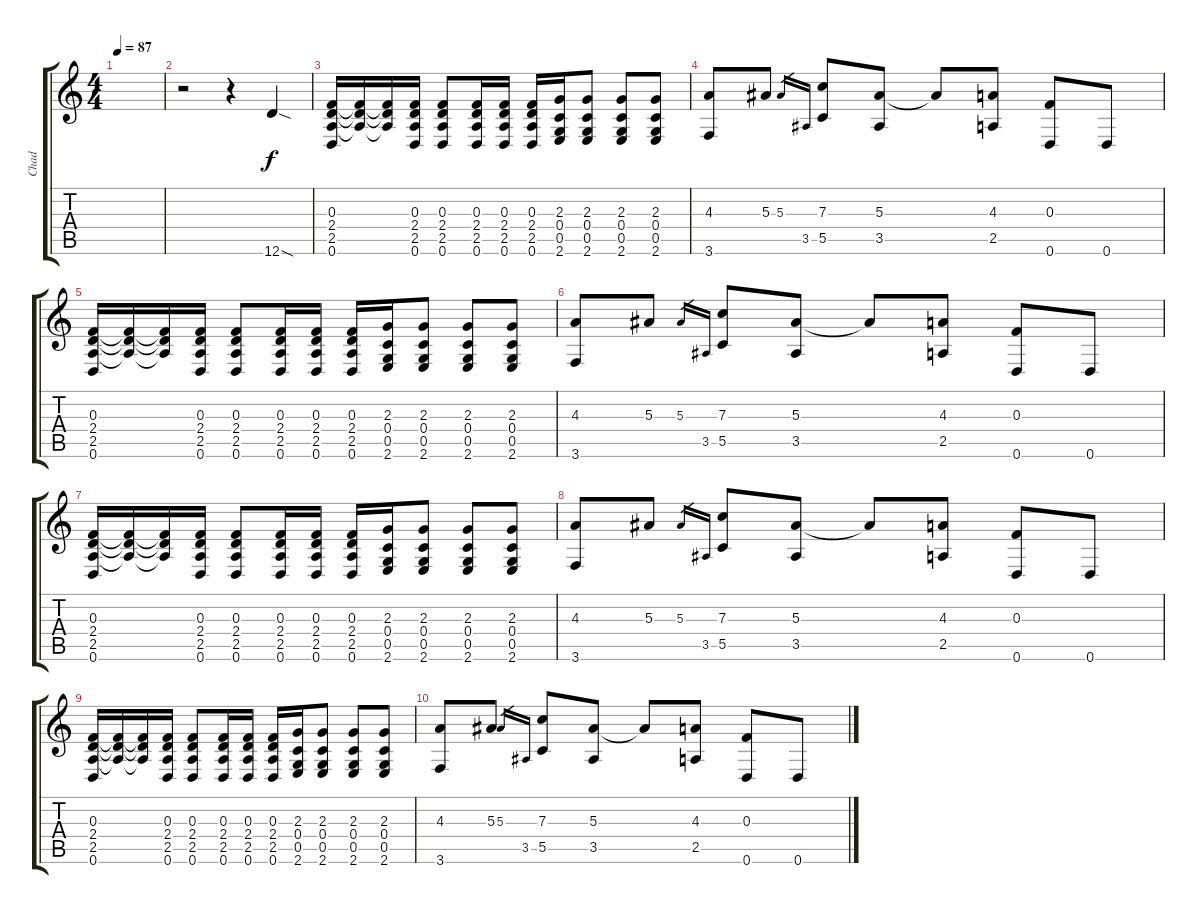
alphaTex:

\track ("Chad" "Chad") {instrument overdrivenguitar}
\staff {score tabs}
\tuning (D4 A3 F3 C3 G2 D2) {hide}
\ts (4 4)
\tempo 87
\clef g2
\ks c
|
r.2 r.4 12.6{sod}.4 |
(0.3 2.4 2.5 0.6).16 (0.3{t} 2.4{t} 2.5{t}).16 (0.3{t} 2.4{t} 2.5{t}).16 (0.3 2.4 2.5 0.6).16 (0.3 2.4 2.5 0.6).8 (0.3 2.4 2.5 0.6).16 (0.3 2.4 2.5 0.6).16 (0.3 2.4 2.5 0.6).16 (2.3 0.4 0.5 2.6).16 (2.3 0.4 0.5 2.6).8 (2.3 0.4 0.5 2.6).8 (2.3 0.4 0.5 2.6).8 |
(4.3 3.6).8 5.3.8 5.3.16{gr} 3.5.16{gr} (7.3 5.5).8 (5.3 3.5).8 5.3{t}.8 (4.3 2.5).8 (0.3 0.6).8 0.6.8 |
(0.3 2.4 2.5 0.6).16 (0.3{t} 2.4{t} 2.5{t}).16 (0.3{t} 2.4{t} 2.5{t}).16 (0.3 2.4 2.5 0.6).16 (0.3 2.4 2.5 0.6).8 (0.3 2.4 2.5 0.6).16 (0.3 2.4 2.5 0.6).16 (0.3 2.4 2.5 0.6).16 (2.3 0.4 0.5 2.6).16 (2.3 0.4 0.5 2.6).8 (2.3 0.4 0.5 2.6).8 (2.3 0.4 0.5 2.6).8 |
(4.3 3.6).8 5.3.8 5.3.16{gr} 3.5.16{gr} (7.3 5.5).8 (5.3 3.5).8 5.3{t}.8 (4.3 2.5).8 (0.3 0.6).8 0.6.8 |
(0.3 2.4 2.5 0.6).16 (0.3{t} 2.4{t} 2.5{t}).16 (0.3{t} 2.4{t} 2.5{t}).16 (0.3 2.4 2.5 0.6).16 (0.3 2.4 2.5 0.6).8 (0.3 2.4 2.5 0.6).16 (0.3 2.4 2.5 0.6).16 (0.3 2.4 2.5 0.6).16 (2.3 0.4 0.5 2.6).16 (2.3 0.4 0.5 2.6).8 (2.3 0.4 0.5 2.6).8 (2.3 0.4 0.5 2.6).8 |
(4.3 3.6).8 5.3.8 5.3.16{gr} 3.5.16{gr} (7.3 5.5).8 (5.3 3.5).8 5.3{t}.8 (4.3 2.5).8 (0.3 0.6).8 0.6.8 |
(0.3 2.4 2.5 0.6).16 (0.3{t} 2.4{t} 2.5{t}).16 (0.3{t} 2.4{t} 2.5{t}).16 (0.3 2.4 2.5 0.6).16 (0.3 2.4 2.5 0.6).8 (0.3 2.4 2.5 0.6).16 (0.3 2.4 2.5 0.6).16 (0.3 2.4 2.5 0.6).16 (2.3 0.4 0.5 2.6).16 (2.3 0.4 0.5 2.6).8 (2.3 0.4 0.5 2.6).8 (2.3 0.4 0.5 2.6).8 |
(4.3 3.6).8 5.3.8 5.3.16{gr} 3.5.16{gr} (7.3 5.5).8 (5.3 3.5).8 5.3{t}.8 (4.3 2.5).8 (0.3 0.6).8 0.6.8
